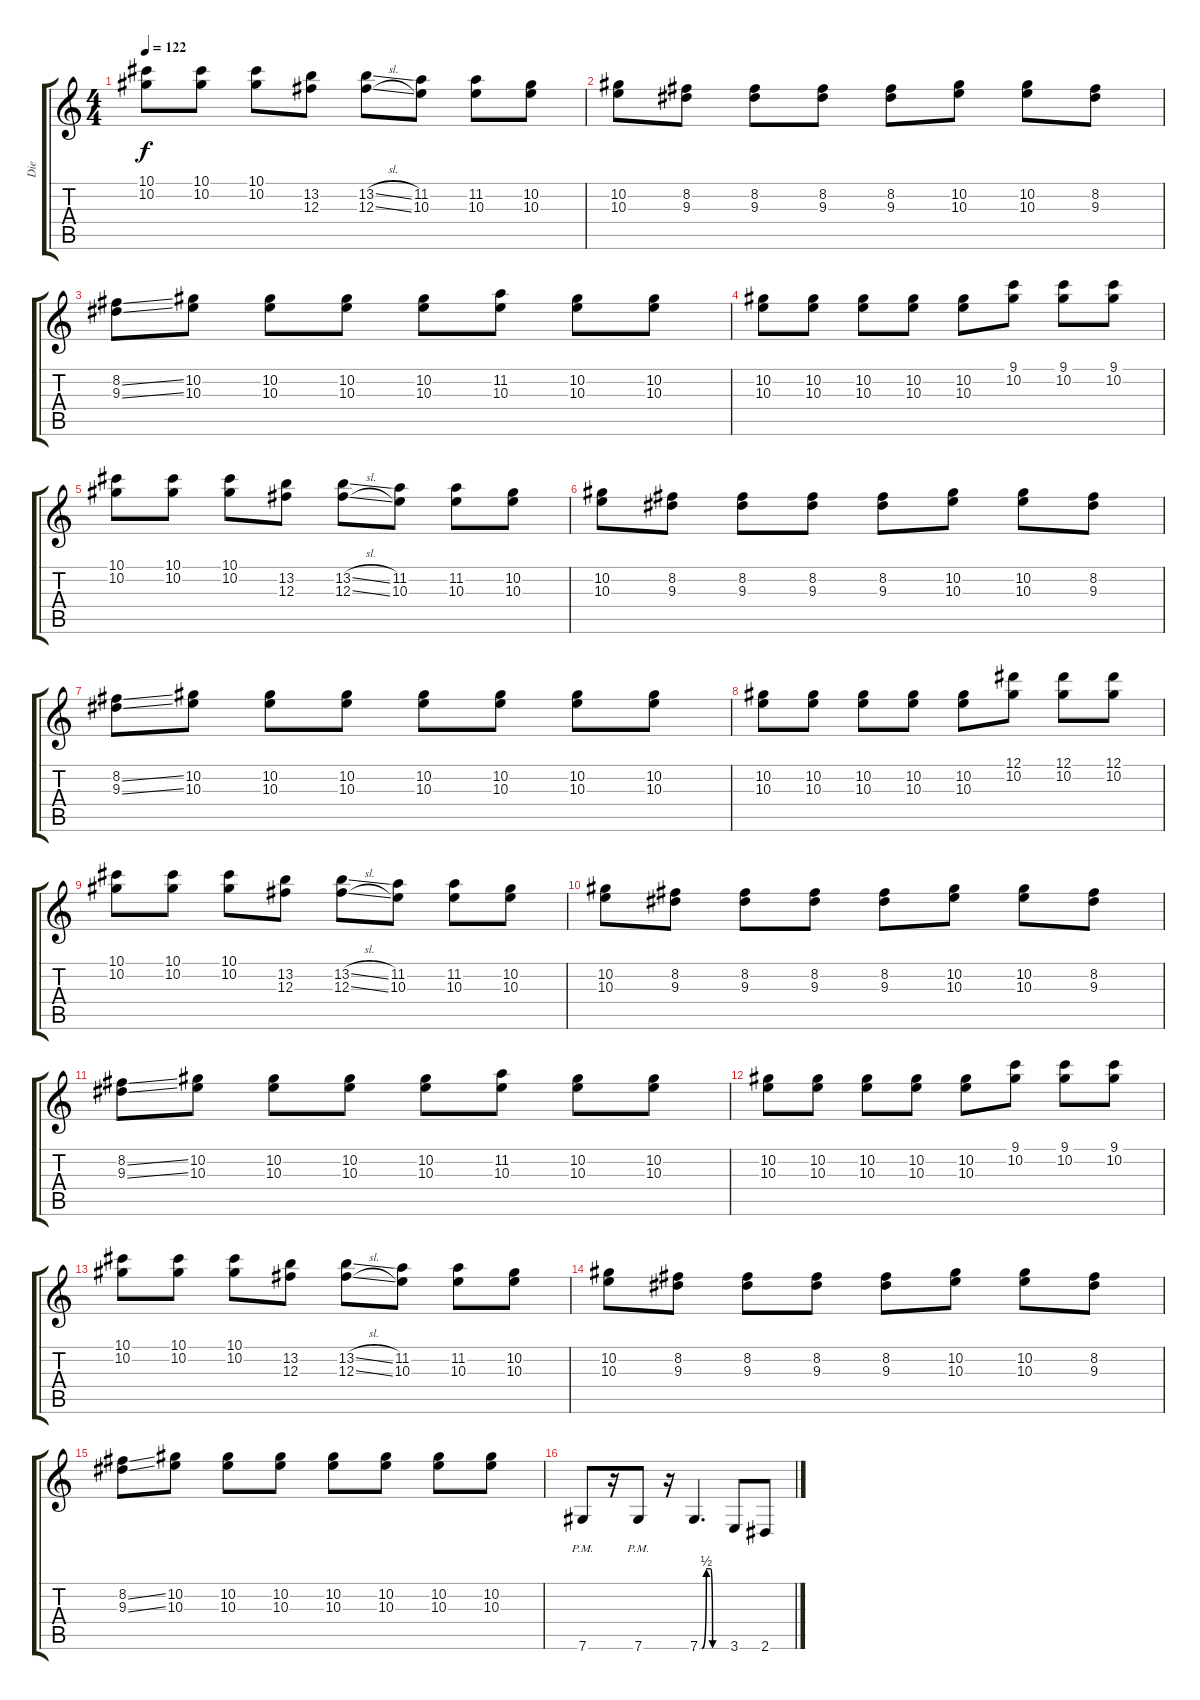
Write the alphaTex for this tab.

\track ("Die" "Die") {instrument distortionguitar}
\staff {score tabs}
\tuning (Eb4 Bb3 Gb3 Db3 Ab2 Db2) {hide}
\ts (4 4)
\tempo 122
\clef g2
\ks c
(10.1 10.2).8{dy f} (10.1 10.2).8 (10.1 10.2).8 (13.2 12.3).8 (13.2{sl} 12.3{sl}).8 (11.2 10.3).8 (11.2 10.3).8 (10.2 10.3).8 |
(10.2 10.3).8 (8.2 9.3).8 (8.2 9.3).8 (8.2 9.3).8 (8.2 9.3).8 (10.2 10.3).8 (10.2 10.3).8 (8.2 9.3).8 |
(8.2{ss} 9.3{ss}).8 (10.2 10.3).8 (10.2 10.3).8 (10.2 10.3).8 (10.2 10.3).8 (11.2 10.3).8 (10.2 10.3).8 (10.2 10.3).8 |
(10.2 10.3).8 (10.2 10.3).8 (10.2 10.3).8 (10.2 10.3).8 (10.2 10.3).8 (9.1 10.2).8 (9.1 10.2).8 (9.1 10.2).8 |
(10.1 10.2).8 (10.1 10.2).8 (10.1 10.2).8 (13.2 12.3).8 (13.2{sl} 12.3{sl}).8 (11.2 10.3).8 (11.2 10.3).8 (10.2 10.3).8 |
(10.2 10.3).8 (8.2 9.3).8 (8.2 9.3).8 (8.2 9.3).8 (8.2 9.3).8 (10.2 10.3).8 (10.2 10.3).8 (8.2 9.3).8 |
(8.2{ss} 9.3{ss}).8 (10.2 10.3).8 (10.2 10.3).8 (10.2 10.3).8 (10.2 10.3).8 (10.2 10.3).8 (10.2 10.3).8 (10.2 10.3).8 |
(10.2 10.3).8 (10.2 10.3).8 (10.2 10.3).8 (10.2 10.3).8 (10.2 10.3).8 (12.1 10.2).8 (12.1 10.2).8 (12.1 10.2).8 |
(10.1 10.2).8 (10.1 10.2).8 (10.1 10.2).8 (13.2 12.3).8 (13.2{sl} 12.3{sl}).8 (11.2 10.3).8 (11.2 10.3).8 (10.2 10.3).8 |
(10.2 10.3).8 (8.2 9.3).8 (8.2 9.3).8 (8.2 9.3).8 (8.2 9.3).8 (10.2 10.3).8 (10.2 10.3).8 (8.2 9.3).8 |
(8.2{ss} 9.3{ss}).8 (10.2 10.3).8 (10.2 10.3).8 (10.2 10.3).8 (10.2 10.3).8 (11.2 10.3).8 (10.2 10.3).8 (10.2 10.3).8 |
(10.2 10.3).8 (10.2 10.3).8 (10.2 10.3).8 (10.2 10.3).8 (10.2 10.3).8 (9.1 10.2).8 (9.1 10.2).8 (9.1 10.2).8 |
(10.1 10.2).8 (10.1 10.2).8 (10.1 10.2).8 (13.2 12.3).8 (13.2{sl} 12.3{sl}).8 (11.2 10.3).8 (11.2 10.3).8 (10.2 10.3).8 |
(10.2 10.3).8 (8.2 9.3).8 (8.2 9.3).8 (8.2 9.3).8 (8.2 9.3).8 (10.2 10.3).8 (10.2 10.3).8 (8.2 9.3).8 |
(8.2{ss} 9.3{ss}).8 (10.2 10.3).8 (10.2 10.3).8 (10.2 10.3).8 (10.2 10.3).8 (10.2 10.3).8 (10.2 10.3).8 (10.2 10.3).8 |
7.6{pm}.8 r.16 7.6{pm}.8 r.16 7.6{be (custom 0 0 5 0 15 2 20 2 24 2 29 0 40 0 60 0)}.4{d} 3.6.8 2.6.8
